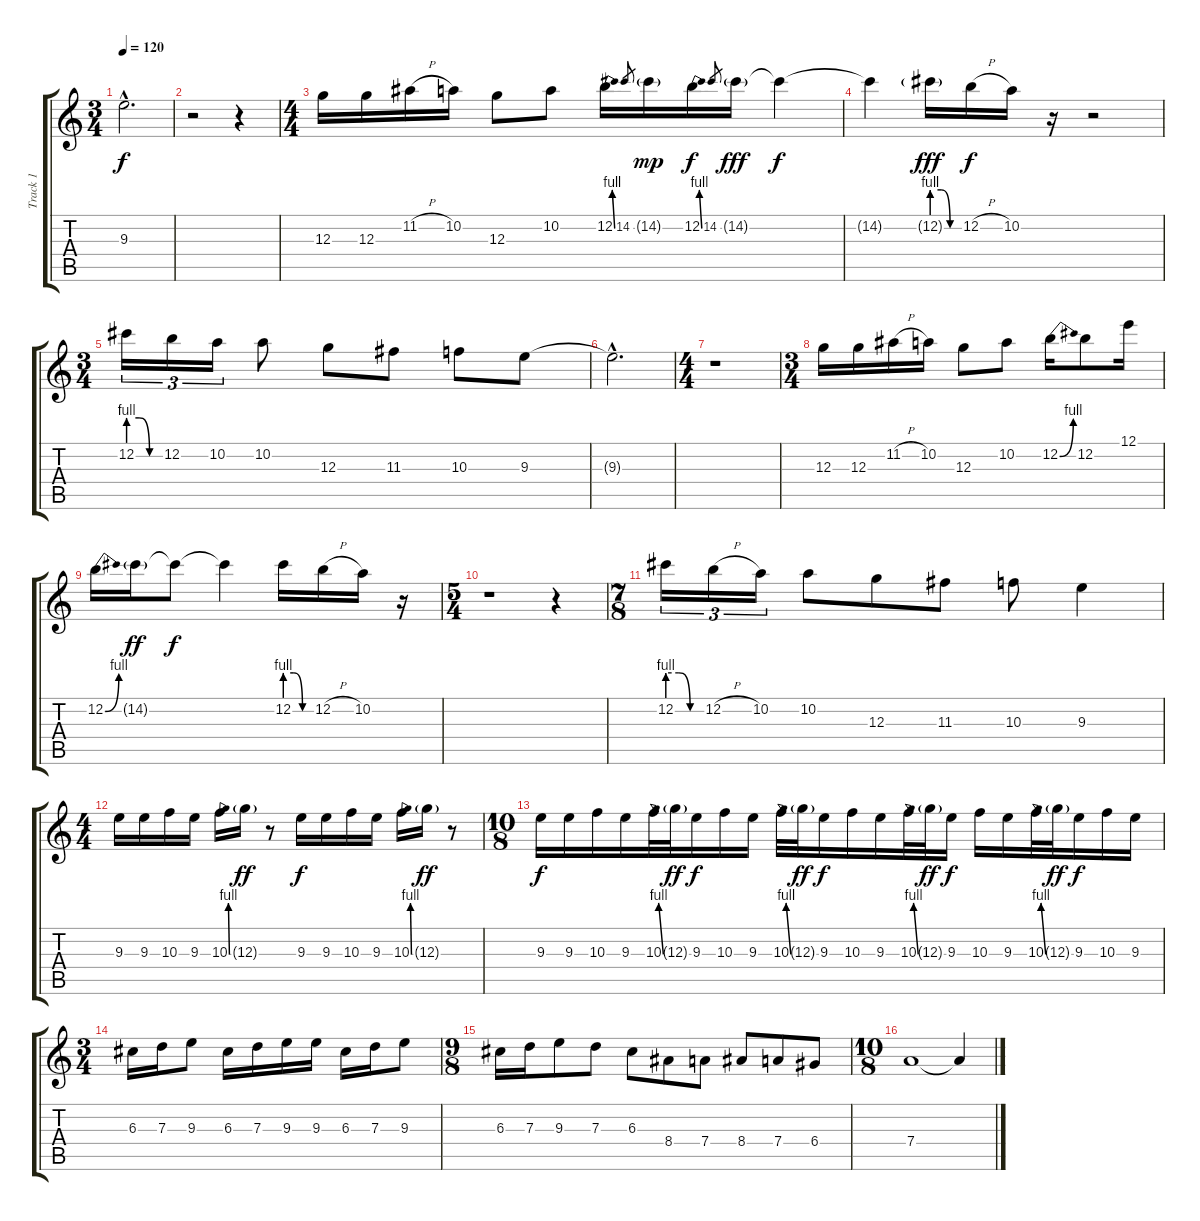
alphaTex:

\track ("Track 1" "Track 1") {instrument acousticguitarnylon}
\staff {score tabs}
\tuning (E4 B3 G3 D3 A2 E2) {hide}
\ts (3 4)
\tempo 120
\clef g2
\ks c
9.3{hac t}.2{d dy f} |
r.2 r.4 |
\ts (4 4)
12.3.16 12.3.16 11.2{h}.16 10.2.16 12.3.8 10.2.8 12.2{be (bend 0 0 60 4)}.16 14.2.8{gr} 14.2{g}.16{dy mp} 12.2{be (bend 0 0 60 4)}.16{dy f} 14.2.8{gr} 14.2{g}.16{dy fff} 14.2{t}.4{dy f} |
14.2{t}.4 12.2{be (custom 0 4 20 4 40 0 60 0) g}.16{dy fff} 12.2{h}.16{dy f} 10.2.16 r.16 r.2 |
\ts (3 4)
12.2{be (custom 0 4 20 4 40 0 60 0)}.16{tu (3 2)} 12.2.16{tu (3 2)} 10.2.16{tu (3 2)} 10.2.8 12.3.8 11.3.8 10.3.8 9.3.8 |
9.3{hac t}.2{d} |
\ts (4 4)
r.1 |
\ts (3 4)
12.3.16 12.3.16 11.2{h}.16 10.2.16 12.3.8 10.2.8 12.2{be (bend 0 0 60 4)}.16 12.2.8 12.1.16 |
12.2{be (bend 0 0 60 4)}.16 14.2{g}.16{dy ff} 14.2{t}.8{dy f} 14.2{t}.4 12.2{be (custom 0 4 20 4 40 0 60 0)}.16 12.2{h}.16 10.2.16 r.16 |
\ts (5 4)
r.1 r.4 |
\ts (7 8)
12.2{be (custom 0 4 20 4 40 0 60 0)}.16{tu (3 2)} 12.2{h}.16{tu (3 2)} 10.2.16{tu (3 2)} 10.2.8 12.3.8 11.3.8 10.3.8 9.3.4 |
\ts (4 4)
9.3.16 9.3.16 10.3.16 9.3.16 10.3{be (bend 0 0 60 4)}.16 12.3{g}.16{dy ff} r.8 9.3.16{dy f} 9.3.16 10.3.16 9.3.16 10.3{be (bend 0 0 60 4)}.16 12.3{g}.16{dy ff} r.8 |
\ts (10 8)
9.3.16{dy f} 9.3.16 10.3.16 9.3.16 10.3{be (bend 0 0 60 4)}.32 12.3{g}.32{dy ff} 9.3.16{dy f} 10.3.16 9.3.16 10.3{be (bend 0 0 60 4)}.32 12.3{g}.32{dy ff} 9.3.16{dy f} 10.3.16 9.3.16 10.3{be (bend 0 0 60 4)}.32 12.3{g}.32{dy ff} 9.3.16{dy f} 10.3.16 9.3.16 10.3{be (bend 0 0 60 4)}.32 12.3{g}.32{dy ff} 9.3.16{dy f} 10.3.16 9.3.16 |
\ts (3 4)
6.3.16 7.3.16 9.3.8 6.3.16 7.3.16 9.3.16 9.3.16 6.3.16 7.3.16 9.3.8 |
\ts (9 8)
6.3.16 7.3.16 9.3.8 7.3.8 6.3.8 8.4.8 7.4.8 8.4.8 7.4.8 6.4.8 |
\ts (10 8)
7.4.1 7.4{t}.4
